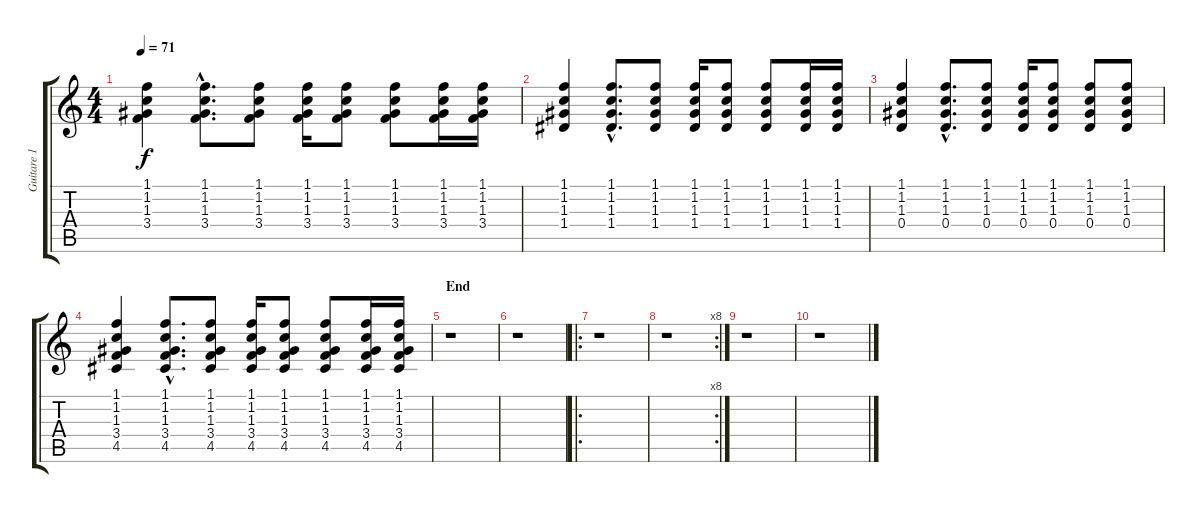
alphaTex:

\track ("Guitare 1 (Acoustique)" "Guitare 1 ") {instrument acousticguitarnylon}
\staff {score tabs}
\tuning (E4 B3 G3 D3 A2 E2) {hide}
\ts (4 4)
\tempo 71
\clef g2
\ks c
(1.1 1.2 1.3 3.4).4{dy f} (1.1{hac} 1.2{hac} 1.3{hac} 3.4{hac}).8{d} (1.1 1.2 1.3 3.4).8 (1.1 1.2 1.3 3.4).16 (1.1 1.2 1.3 3.4).8 (1.1 1.2 1.3 3.4).8 (1.1 1.2 1.3 3.4).16 (1.1 1.2 1.3 3.4).16 |
(1.1 1.2 1.3 1.4).4 (1.1{hac} 1.2{hac} 1.3{hac} 1.4{hac}).8{d} (1.1 1.2 1.3 1.4).8 (1.1 1.2 1.3 1.4).16 (1.1 1.2 1.3 1.4).8 (1.1 1.2 1.3 1.4).8 (1.1 1.2 1.3 1.4).16 (1.1 1.2 1.3 1.4).16 |
(1.1 1.2 1.3 0.4).4 (1.1{hac} 1.2{hac} 1.3{hac} 0.4{hac}).8{d} (1.1 1.2 1.3 0.4).8 (1.1 1.2 1.3 0.4).16 (1.1 1.2 1.3 0.4).8 (1.1 1.2 1.3 0.4).8 (1.1 1.2 1.3 0.4).8 |
(1.1 1.2 1.3 3.4 4.5).4 (1.1{hac} 1.2{hac} 1.3{hac} 3.4{hac} 4.5{hac}).8{d} (1.1 1.2 1.3 3.4 4.5).8 (1.1 1.2 1.3 3.4 4.5).16 (1.1 1.2 1.3 3.4 4.5).8 (1.1 1.2 1.3 3.4 4.5).8 (1.1 1.2 1.3 3.4 4.5).16 (1.1 1.2 1.3 3.4 4.5).16 |
\section ("" "End")
r.1 |
r.1 |
\ro
r.1 |
\rc 8
r.1 |
r.1 |
r.1
